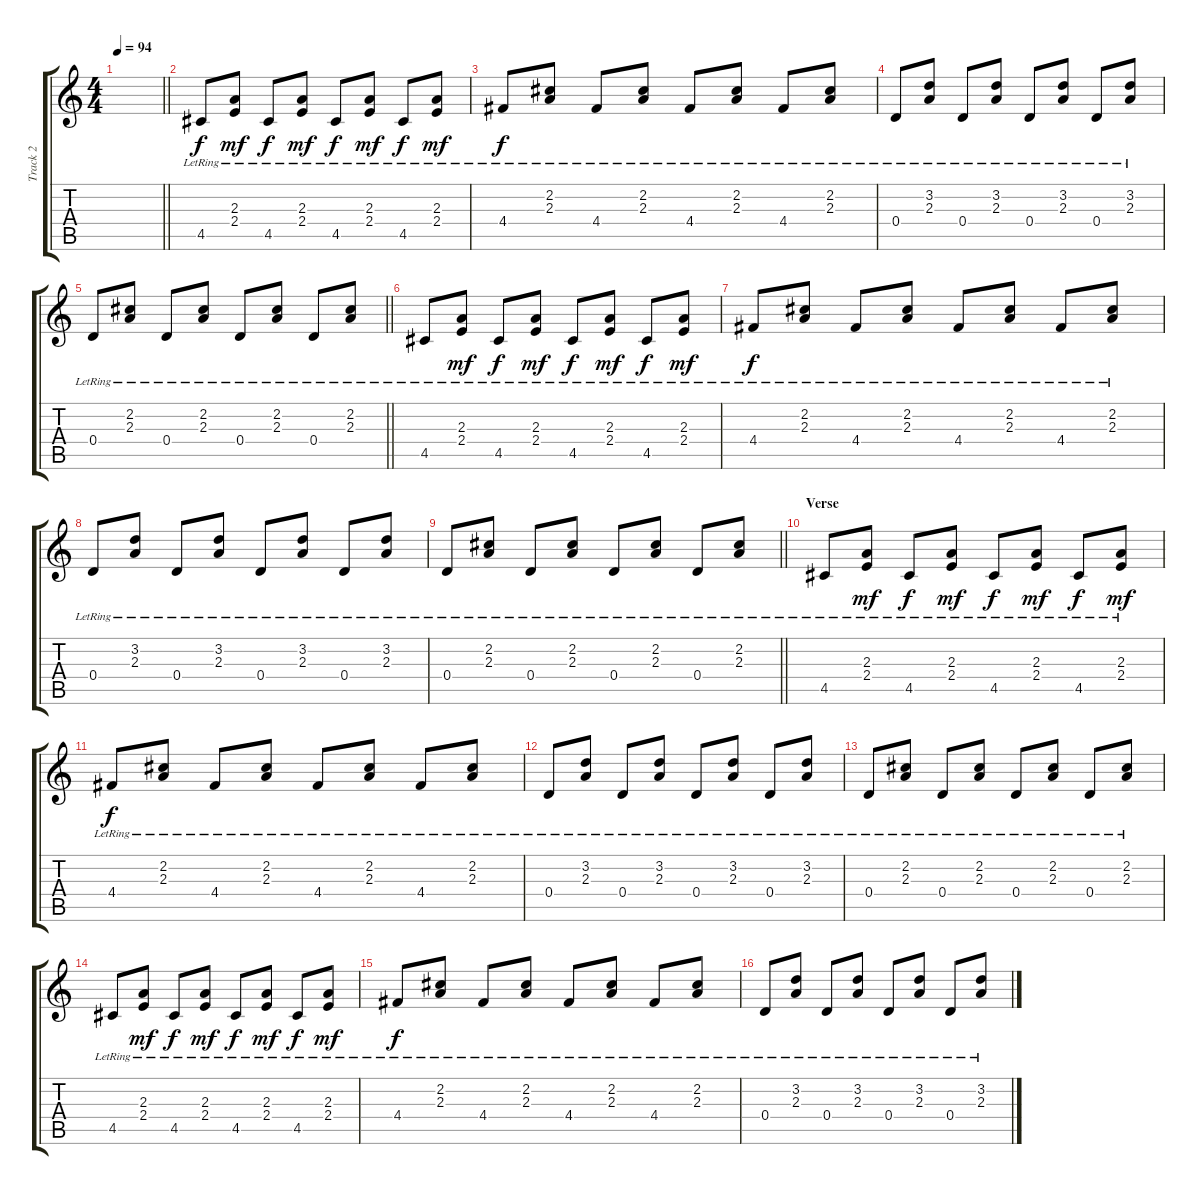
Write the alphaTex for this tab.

\track ("Track 2" "Track 2") {instrument electricguitarjazz}
\staff {score tabs}
\tuning (E4 B3 G3 D3 A2 E2) {hide}
\ts (4 4)
\tempo 94
\clef g2
\barLineRight lightlight
\ks c
|
4.5{lr}.8 (2.3{lr} 2.4{lr}).8{dy mf} 4.5{lr}.8{dy f} (2.3{lr} 2.4{lr}).8{dy mf} 4.5{lr}.8{dy f} (2.3{lr} 2.4{lr}).8{dy mf} 4.5{lr}.8{dy f} (2.3{lr} 2.4{lr}).8{dy mf} |
4.4{lr}.8{dy f} (2.2{lr} 2.3{lr}).8 4.4{lr}.8 (2.2{lr} 2.3{lr}).8 4.4{lr}.8 (2.2{lr} 2.3{lr}).8 4.4{lr}.8 (2.2{lr} 2.3{lr}).8 |
0.4{lr}.8 (3.2{lr} 2.3{lr}).8 0.4{lr}.8 (3.2{lr} 2.3{lr}).8 0.4{lr}.8 (3.2{lr} 2.3{lr}).8 0.4{lr}.8 (3.2{lr} 2.3{lr}).8 |
\barLineRight lightlight
0.4{lr}.8 (2.2{lr} 2.3{lr}).8 0.4{lr}.8 (2.2{lr} 2.3{lr}).8 0.4{lr}.8 (2.2{lr} 2.3{lr}).8 0.4{lr}.8 (2.2{lr} 2.3{lr}).8 |
4.5{lr}.8 (2.3{lr} 2.4{lr}).8{dy mf} 4.5{lr}.8{dy f} (2.3{lr} 2.4{lr}).8{dy mf} 4.5{lr}.8{dy f} (2.3{lr} 2.4{lr}).8{dy mf} 4.5{lr}.8{dy f} (2.3{lr} 2.4{lr}).8{dy mf} |
4.4{lr}.8{dy f} (2.2{lr} 2.3{lr}).8 4.4{lr}.8 (2.2{lr} 2.3{lr}).8 4.4{lr}.8 (2.2{lr} 2.3{lr}).8 4.4{lr}.8 (2.2{lr} 2.3{lr}).8 |
0.4{lr}.8 (3.2{lr} 2.3{lr}).8 0.4{lr}.8 (3.2{lr} 2.3{lr}).8 0.4{lr}.8 (3.2{lr} 2.3{lr}).8 0.4{lr}.8 (3.2{lr} 2.3{lr}).8 |
\barLineRight lightlight
0.4{lr}.8 (2.2{lr} 2.3{lr}).8 0.4{lr}.8 (2.2{lr} 2.3{lr}).8 0.4{lr}.8 (2.2{lr} 2.3{lr}).8 0.4{lr}.8 (2.2{lr} 2.3{lr}).8 |
\section ("" "Verse")
4.5{lr}.8 (2.3{lr} 2.4{lr}).8{dy mf} 4.5{lr}.8{dy f} (2.3{lr} 2.4{lr}).8{dy mf} 4.5{lr}.8{dy f} (2.3{lr} 2.4{lr}).8{dy mf} 4.5{lr}.8{dy f} (2.3{lr} 2.4{lr}).8{dy mf} |
4.4{lr}.8{dy f} (2.2{lr} 2.3{lr}).8 4.4{lr}.8 (2.2{lr} 2.3{lr}).8 4.4{lr}.8 (2.2{lr} 2.3{lr}).8 4.4{lr}.8 (2.2{lr} 2.3{lr}).8 |
0.4{lr}.8 (3.2{lr} 2.3{lr}).8 0.4{lr}.8 (3.2{lr} 2.3{lr}).8 0.4{lr}.8 (3.2{lr} 2.3{lr}).8 0.4{lr}.8 (3.2{lr} 2.3{lr}).8 |
0.4{lr}.8 (2.2{lr} 2.3{lr}).8 0.4{lr}.8 (2.2{lr} 2.3{lr}).8 0.4{lr}.8 (2.2{lr} 2.3{lr}).8 0.4{lr}.8 (2.2{lr} 2.3{lr}).8 |
4.5{lr}.8 (2.3{lr} 2.4{lr}).8{dy mf} 4.5{lr}.8{dy f} (2.3{lr} 2.4{lr}).8{dy mf} 4.5{lr}.8{dy f} (2.3{lr} 2.4{lr}).8{dy mf} 4.5{lr}.8{dy f} (2.3{lr} 2.4{lr}).8{dy mf} |
4.4{lr}.8{dy f} (2.2{lr} 2.3{lr}).8 4.4{lr}.8 (2.2{lr} 2.3{lr}).8 4.4{lr}.8 (2.2{lr} 2.3{lr}).8 4.4{lr}.8 (2.2{lr} 2.3{lr}).8 |
0.4{lr}.8 (3.2{lr} 2.3{lr}).8 0.4{lr}.8 (3.2{lr} 2.3{lr}).8 0.4{lr}.8 (3.2{lr} 2.3{lr}).8 0.4{lr}.8 (3.2{lr} 2.3{lr}).8
